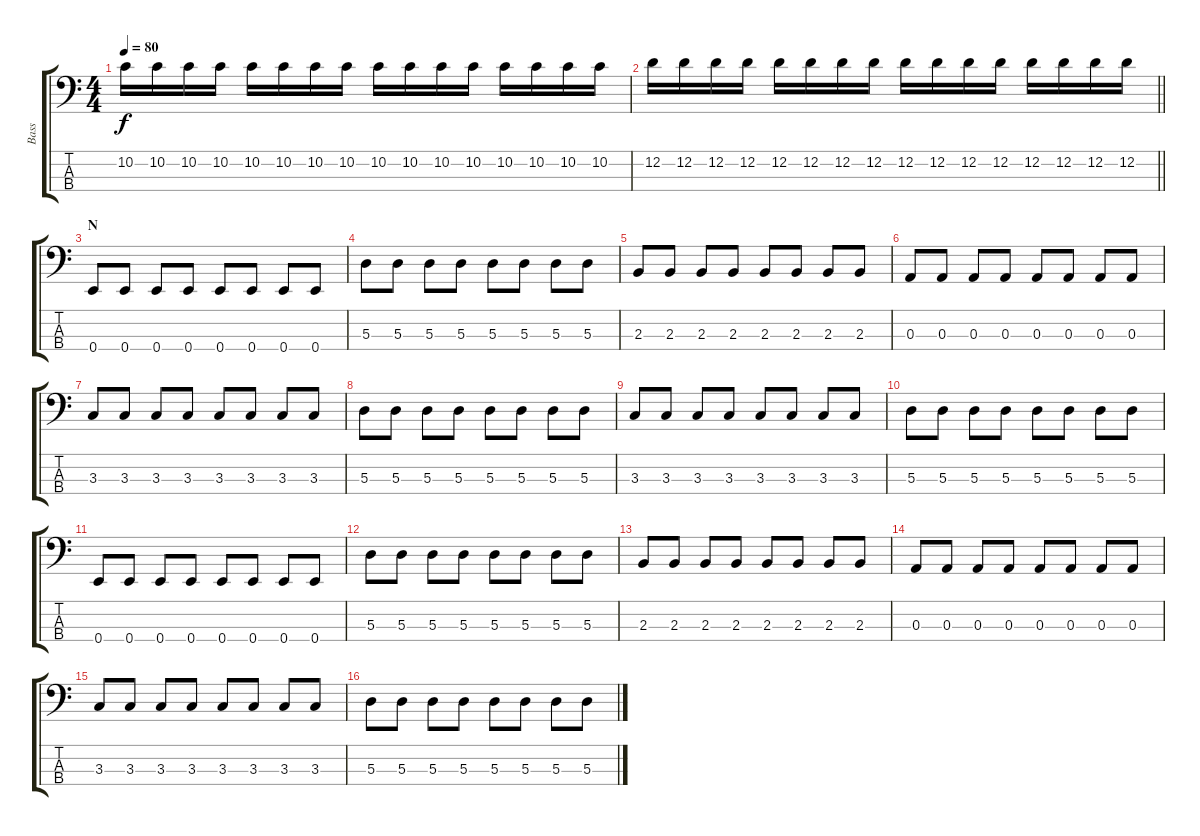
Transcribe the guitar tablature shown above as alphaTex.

\track ("Bass" "Bass") {instrument electricbassfinger}
\staff {score tabs}
\tuning (G2 D2 A1 E1) {hide}
\ts (4 4)
\tempo 80
\clef f4
\ks c
10.2.16{dy f} 10.2.16 10.2.16 10.2.16 10.2.16 10.2.16 10.2.16 10.2.16 10.2.16 10.2.16 10.2.16 10.2.16 10.2.16 10.2.16 10.2.16 10.2.16 |
\barLineRight lightlight
12.2.16 12.2.16 12.2.16 12.2.16 12.2.16 12.2.16 12.2.16 12.2.16 12.2.16 12.2.16 12.2.16 12.2.16 12.2.16 12.2.16 12.2.16 12.2.16 |
\section ("" "N")
0.4.8 0.4.8 0.4.8 0.4.8 0.4.8 0.4.8 0.4.8 0.4.8 |
5.3.8 5.3.8 5.3.8 5.3.8 5.3.8 5.3.8 5.3.8 5.3.8 |
2.3.8 2.3.8 2.3.8 2.3.8 2.3.8 2.3.8 2.3.8 2.3.8 |
0.3.8 0.3.8 0.3.8 0.3.8 0.3.8 0.3.8 0.3.8 0.3.8 |
3.3.8 3.3.8 3.3.8 3.3.8 3.3.8 3.3.8 3.3.8 3.3.8 |
5.3.8 5.3.8 5.3.8 5.3.8 5.3.8 5.3.8 5.3.8 5.3.8 |
3.3.8 3.3.8 3.3.8 3.3.8 3.3.8 3.3.8 3.3.8 3.3.8 |
5.3.8 5.3.8 5.3.8 5.3.8 5.3.8 5.3.8 5.3.8 5.3.8 |
0.4.8 0.4.8 0.4.8 0.4.8 0.4.8 0.4.8 0.4.8 0.4.8 |
5.3.8 5.3.8 5.3.8 5.3.8 5.3.8 5.3.8 5.3.8 5.3.8 |
2.3.8 2.3.8 2.3.8 2.3.8 2.3.8 2.3.8 2.3.8 2.3.8 |
0.3.8 0.3.8 0.3.8 0.3.8 0.3.8 0.3.8 0.3.8 0.3.8 |
3.3.8 3.3.8 3.3.8 3.3.8 3.3.8 3.3.8 3.3.8 3.3.8 |
5.3.8 5.3.8 5.3.8 5.3.8 5.3.8 5.3.8 5.3.8 5.3.8
